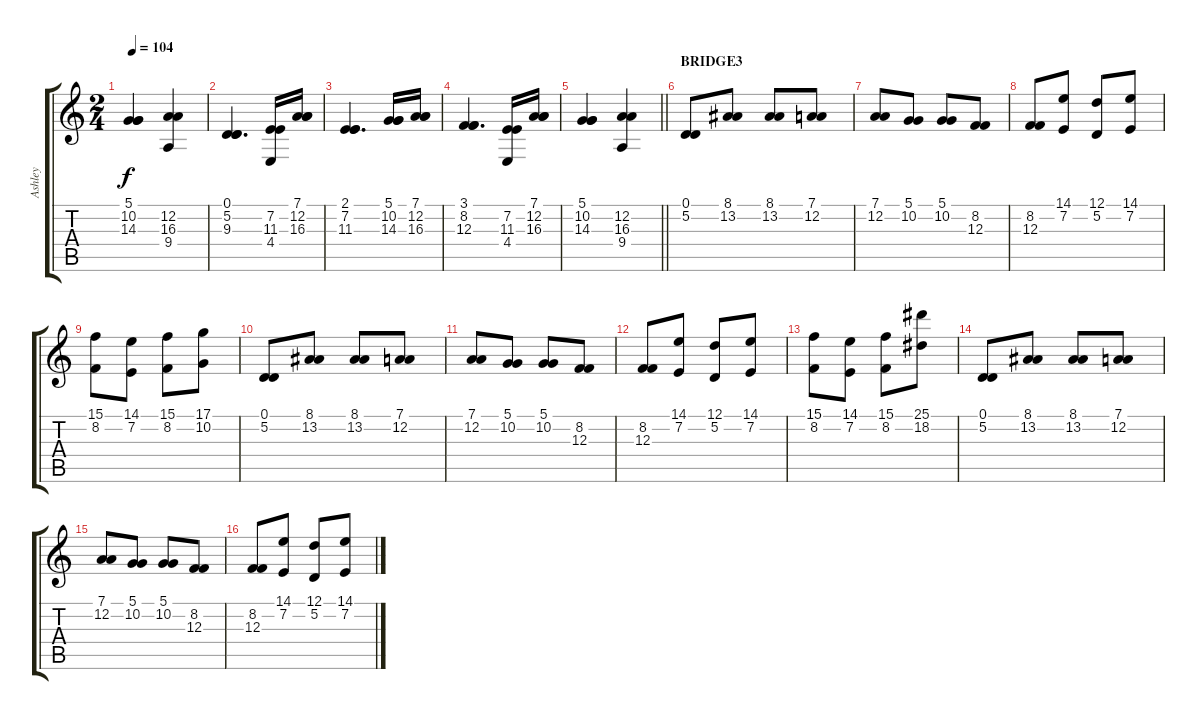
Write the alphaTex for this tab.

\track ("Ashley" "Ashley") {instrument stringensemble1}
\staff {score tabs}
\tuning (D4 A3 F3 C3 G2 D2) {hide}
\ts (2 4)
\tempo 104
\clef g2
\ks c
(5.1 10.2 14.3).4{dy f} (12.2 16.3 9.4).4 |
(0.1 5.2 9.3).4{d} (7.2 11.3 4.4).16 (7.1 12.2 16.3).16 |
(2.1 7.2 11.3).4{d} (5.1 10.2 14.3).16 (7.1 12.2 16.3).16 |
(3.1 8.2 12.3).4{d} (7.2 11.3 4.4).16 (7.1 12.2 16.3).16 |
\barLineRight lightlight
(5.1 10.2 14.3).4 (12.2 16.3 9.4).4 |
\section ("" "BRIDGE3")
(0.1 5.2).8 (8.1 13.2).8 (8.1 13.2).8 (7.1 12.2).8 |
(7.1 12.2).8 (5.1 10.2).8 (5.1 10.2).8 (8.2 12.3).8 |
(8.2 12.3).8 (14.1 7.2).8 (12.1 5.2).8 (14.1 7.2).8 |
(15.1 8.2).8 (14.1 7.2).8 (15.1 8.2).8 (17.1 10.2).8 |
(0.1 5.2).8 (8.1 13.2).8 (8.1 13.2).8 (7.1 12.2).8 |
(7.1 12.2).8 (5.1 10.2).8 (5.1 10.2).8 (8.2 12.3).8 |
(8.2 12.3).8 (14.1 7.2).8 (12.1 5.2).8 (14.1 7.2).8 |
(15.1 8.2).8 (14.1 7.2).8 (15.1 8.2).8 (25.1 18.2).8 |
(0.1 5.2).8 (8.1 13.2).8 (8.1 13.2).8 (7.1 12.2).8 |
(7.1 12.2).8 (5.1 10.2).8 (5.1 10.2).8 (8.2 12.3).8 |
(8.2 12.3).8 (14.1 7.2).8 (12.1 5.2).8 (14.1 7.2).8
